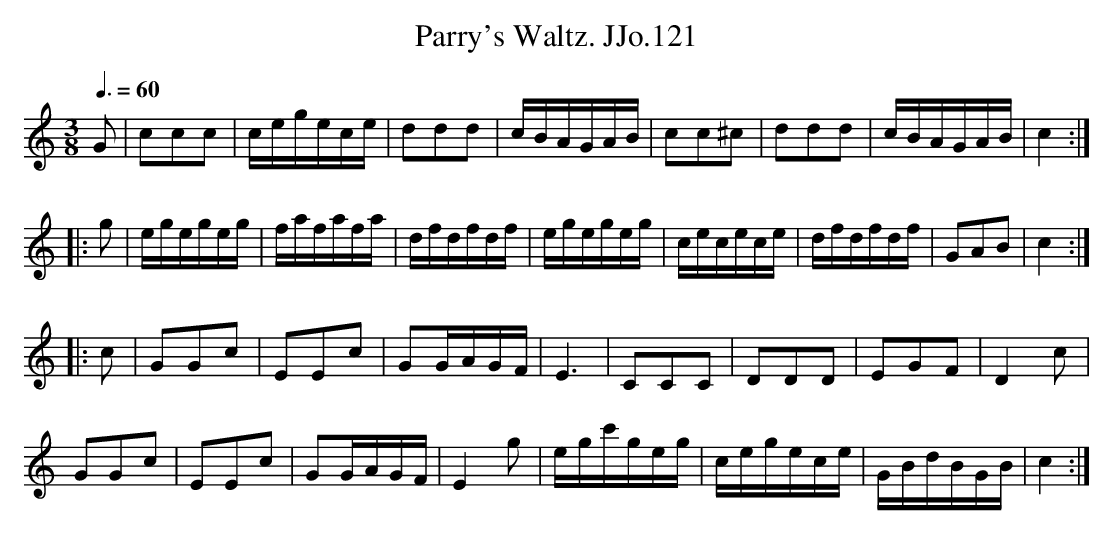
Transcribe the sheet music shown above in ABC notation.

X:1
T:Parry's Waltz. JJo.121
L:1/8
M:3/8
Q:3/8=60
K:C
G|ccc|c/e/g/e/c/e/|ddd|c/B/A/G/A/B/|cc^c|ddd|c/B/A/G/A/B/|c2::!
g|e/g/e/g/e/g/|f/a/f/a/f/a/|d/f/d/f/d/f/|e/g/e/g/e/g/|\
c/e/c/e/c/e/|d/f/d/f/d/f/|GAB|c2::!
c|GGc|EEc|GG/A/G/F/|E3|CCC|DDD|EGF|D2c|!
GGc|EEc|GG/A/G/F/|E2g|e/g/c'/g/e/g/|c/e/g/e/c/e/|G/B/d/B/G/B/|c2:|
